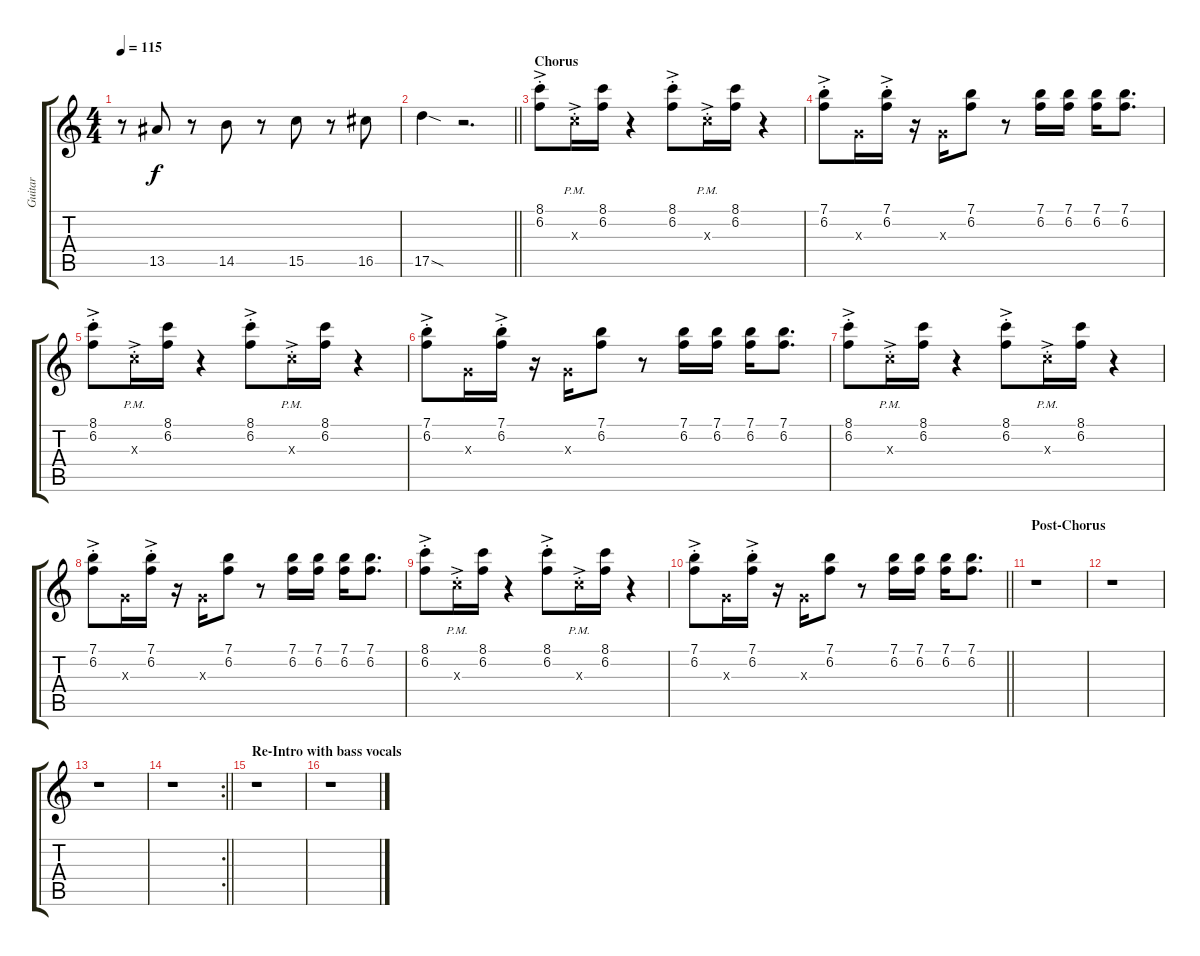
\track ("Guitar " "Guitar ") {instrument electricguitarclean}
\staff {score tabs}
\tuning (E4 B3 G3 D3 A2 E2) {hide}
\ts (4 4)
\tempo 115
\clef g2
\ks c
r.8{dy f} 13.5.8 r.8 14.5.8 r.8 15.5.8 r.8 16.5.8 |
\barLineRight lightlight
17.5{sod}.4 r.2{d} |
\section ("" "Chorus")
(8.1{ac st} 6.2{ac st}).8 5.3{ac pm st x}.16 (8.1 6.2).16 r.4 (8.1{ac st} 6.2{ac st}).8 5.3{ac pm st x}.16 (8.1 6.2).16 r.4 |
(7.1{ac st} 6.2{ac st}).8 0.3{x}.16 (7.1{ac st} 6.2{ac st}).16 r.16 0.3{x}.16 (7.1 6.2).8 r.8 (7.1 6.2).16 (7.1 6.2).16 (7.1 6.2).16 (7.1 6.2).8{d} |
(8.1{ac st} 6.2{ac st}).8 5.3{ac pm st x}.16 (8.1 6.2).16 r.4 (8.1{ac st} 6.2{ac st}).8 5.3{ac pm st x}.16 (8.1 6.2).16 r.4 |
(7.1{ac st} 6.2{ac st}).8 0.3{x}.16 (7.1{ac st} 6.2{ac st}).16 r.16 0.3{x}.16 (7.1 6.2).8 r.8 (7.1 6.2).16 (7.1 6.2).16 (7.1 6.2).16 (7.1 6.2).8{d} |
(8.1{ac st} 6.2{ac st}).8 5.3{ac pm st x}.16 (8.1 6.2).16 r.4 (8.1{ac st} 6.2{ac st}).8 5.3{ac pm st x}.16 (8.1 6.2).16 r.4 |
(7.1{ac st} 6.2{ac st}).8 0.3{x}.16 (7.1{ac st} 6.2{ac st}).16 r.16 0.3{x}.16 (7.1 6.2).8 r.8 (7.1 6.2).16 (7.1 6.2).16 (7.1 6.2).16 (7.1 6.2).8{d} |
(8.1{ac st} 6.2{ac st}).8 5.3{ac pm st x}.16 (8.1 6.2).16 r.4 (8.1{ac st} 6.2{ac st}).8 5.3{ac pm st x}.16 (8.1 6.2).16 r.4 |
\barLineRight lightlight
(7.1{ac st} 6.2{ac st}).8 0.3{x}.16 (7.1{ac st} 6.2{ac st}).16 r.16 0.3{x}.16 (7.1 6.2).8 r.8 (7.1 6.2).16 (7.1 6.2).16 (7.1 6.2).16 (7.1 6.2).8{d} |
\section ("" "Post-Chorus")
r.1 |
r.1 |
r.1 |
\rc 2
\barLineRight lightlight
r.1 |
\section ("" "Re-Intro with bass vocals")
r.1 |
r.1
